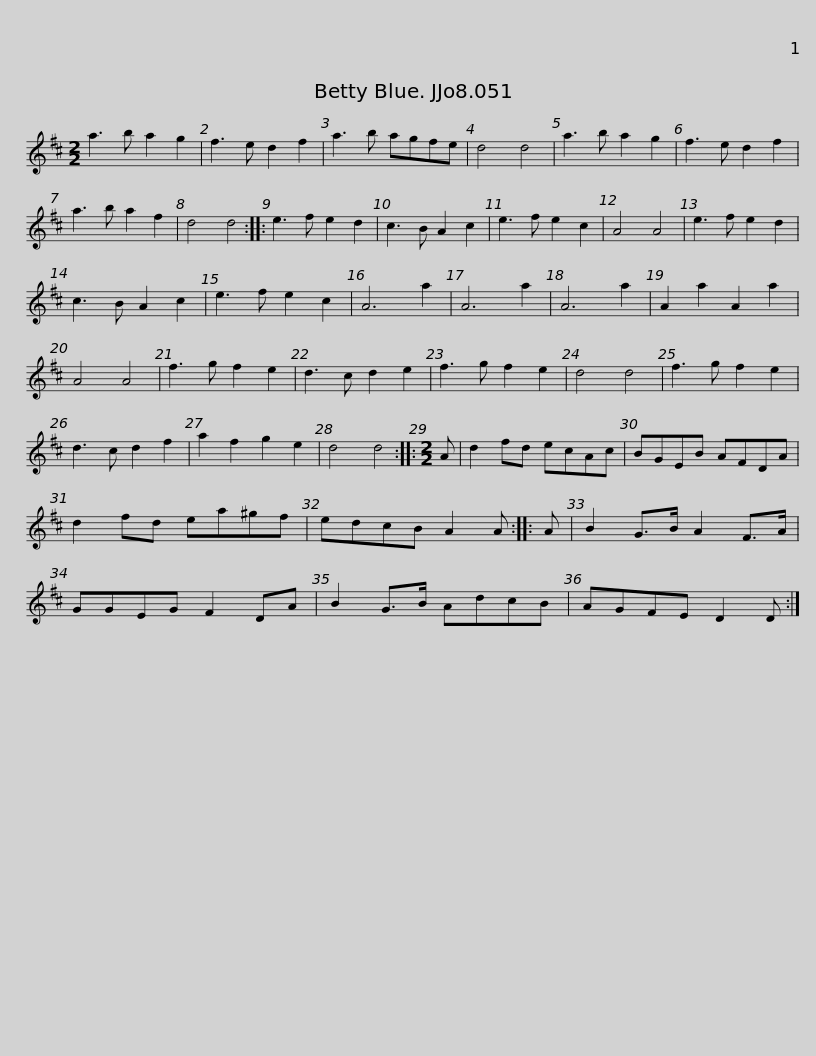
X:1
L:1/8
M:2/2
I:linebreak $
K:D
V:1 treble
V:1
 a3 b a2 g2 | f3 e d2 f2 | a3 b agfe | d4 d4 | a3 b a2 g2 | %5
 f3 e d2 f2 | a3 b a2 f2 | d4 d4 ::$ e3 f e2 d2 | c3 B A2 c2 | %10
 e3 f e2 c2 | A4 A4 | e3 f e2 d2 | c3 B A2 c2 | e3 f e2 c2 | %15
 A6 a2 | A6 a2 | A6 a2 |$ A2 a2 A2 a2 | A4 A4 | %20
 f3 g f2 e2 | d3 c d2 e2 | f3 g f2 e2 | d4 d4 | f3 g f2 e2 | %25
 d3 c d2 f2 | a2 f2 g2 e2 | d4 d4 ::$[M:2/2] A | d2 fd ecAc | %30
 BGEB AFDA | d2 fd ea^gf | edcB A2 A :: A | B2 G>B A2 F>A |$ %35
 GGEG F2 DA | B2 G>B AdcB | AGFE D2 D :| %38
